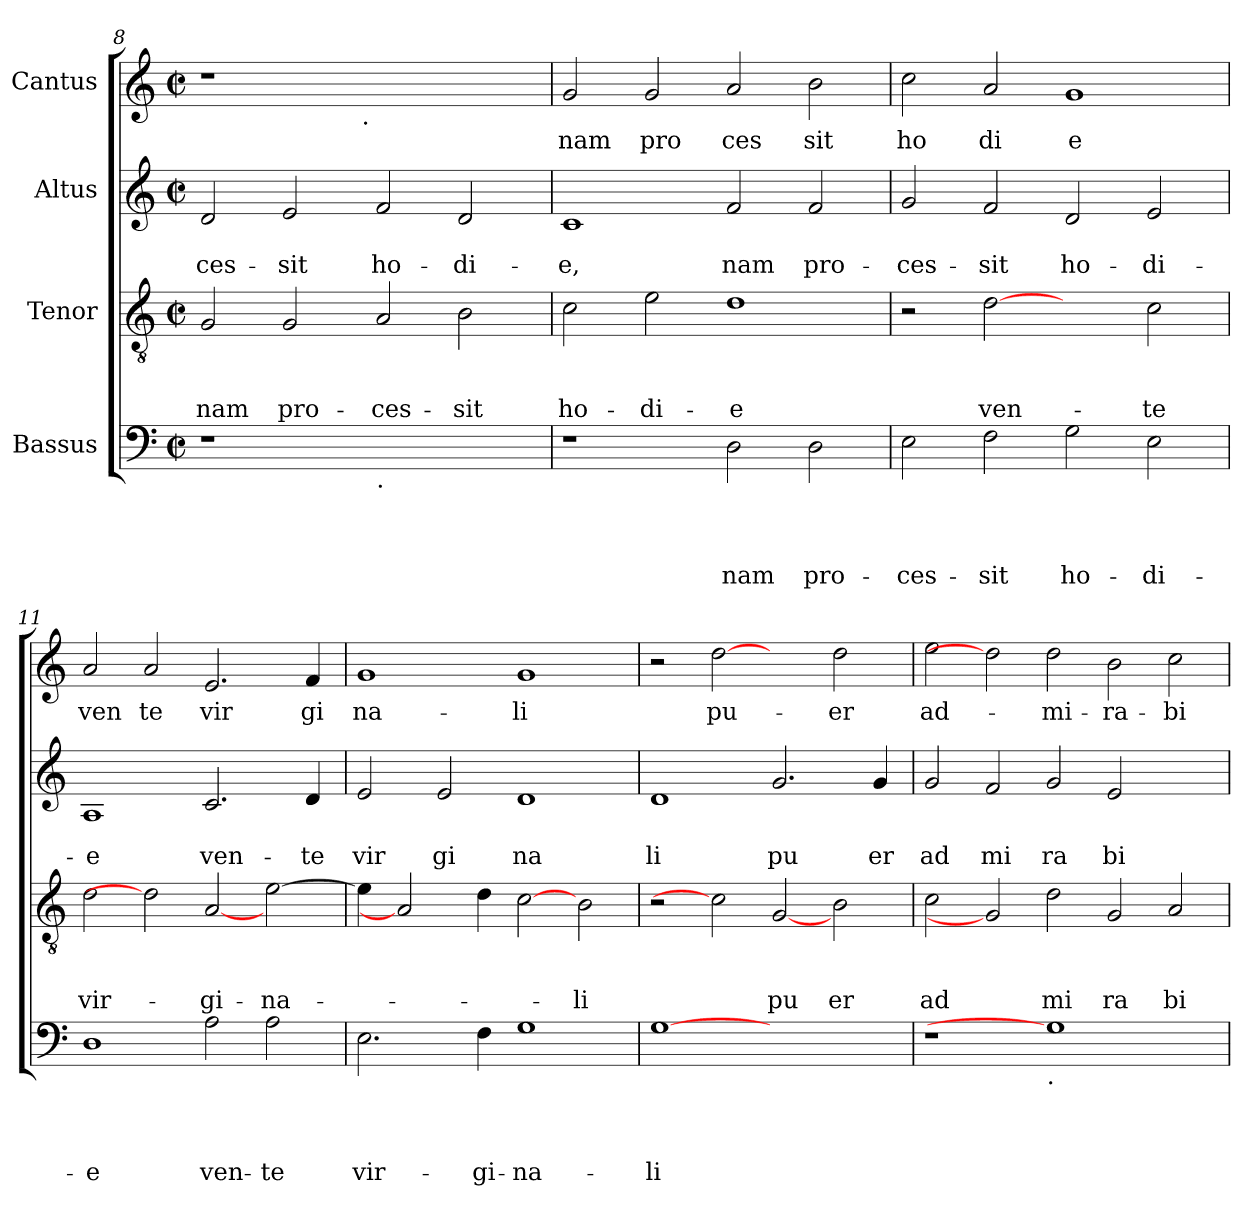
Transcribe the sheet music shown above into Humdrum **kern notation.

**kern	**text	**text	**text	**text	**kern	**text	**text	**text	**kern	**text	**text	**kern	**text
*part4	*part4	*part4	*part4	*part4	*part3	*part3	*part3	*part3	*part2	*part2	*part2	*part1	*part1
*staff4	*staff4	*staff4	*staff4	*staff4	*staff3	*staff3	*staff3	*staff3	*staff2	*staff2	*staff2	*staff1	*staff1
*I"Bassus	*	*	*	*	*I"Tenor	*	*	*	*I"Altus	*	*	*I"Cantus	*
*clefF4	*	*	*	*	*clefGv2	*	*	*	*clefG2	*	*	*clefG2	*
*k[]	*	*	*	*	*k[]	*	*	*	*k[]	*	*	*k[]	*
*C:	*	*	*	*	*C:	*	*	*	*C:	*	*	*C:	*
*M2/2	*	*	*	*	*M2/2	*	*	*	*M2/2	*	*	*M2/2	*
*met(c|)	*	*	*	*	*met(c|)	*	*	*	*met(c|)	*	*	*met(c|)	*
=8	=8	=8	=8	=8	=8	=8	=8	=8	=8	=8	=8	=8	=8
!	!	!	!	!	!	!	!	!LO:LY:b	!	!	!LO:LY:b	!	!
*	*	*	*	*	*	*	*	*	*	*	*	*^	*
1r	.	.	.	.	2G/	.	.	nam	2d/	.	-ces-	1r	2ryy	.
!	!	!	!	!	!	!	!	!LO:LY:b	!	!	!LO:LY:b	!	!	!
.	.	.	.	.	2G/	.	.	pro-	2e/	.	-sit	.	4...ryy	.
!	!	!	!	!	!	!	!	!	!	!	!	!	!LO:TX:b:t=.	!
.	.	.	.	.	.	.	.	.	.	.	.	.	1ryy	.
!LO:TX:b:t=.	!	!	!	!	!	!	!	!	!	!	!	!	!	!
!	!	!	!	!	!	!	!	!LO:LY:b	!	!	!LO:LY:b	!	!	!
1ryy	.	.	.	.	2A/	.	.	-ces-	2f/	.	ho-	1ryy	.	.
!	!	!	!	!	!	!	!	!LO:LY:b	!	!	!LO:LY:b	!	!	!
.	.	.	.	.	2B\	.	.	-sit	2d/	.	-di-	.	.	.
.	.	.	.	.	.	.	.	.	.	.	.	.	32ryy	.
=9	=9	=9	=9	=9	=9	=9	=9	=9	=9	=9	=9	=9	=9	=9
!	!	!	!	!	!	!	!	!LO:LY:b	!	!	!LO:LY:b	!	!	!LO:LY:b
*	*	*	*	*	*	*	*	*	*	*	*	*v	*v	*
1r	.	.	.	.	2c\	.	.	ho-	1c	.	-e,	2g/	nam
!	!	!	!	!	!	!	!	!LO:LY:b	!	!	!	!	!LO:LY:b
.	.	.	.	.	2e\	.	.	-di-	.	.	.	2g/	pro
!	!	!	!	!LO:LY:b	!	!	!	!LO:LY:b	!	!	!LO:LY:b	!	!LO:LY:b
2D\	.	.	.	nam	1d	.	.	-e	2f/	.	nam	2a/	ces
!	!	!	!	!LO:LY:b	!	!	!	!	!	!	!LO:LY:b	!	!LO:LY:b
2D\	.	.	.	pro-	.	.	.	.	2f/	.	pro-	2b\	sit
=10	=10	=10	=10	=10	=10	=10	=10	=10	=10	=10	=10	=10	=10
!	!	!	!	!LO:LY:b	!	!	!	!	!	!	!LO:LY:b	!	!LO:LY:b
2E\	.	.	.	-ces-	2r	.	.	.	2g/	.	-ces-	2cc\	ho
!	!	!	!	!LO:LY:b	!	!	!	!LO:LY:b	!	!	!LO:LY:b	!	!LO:LY:b
2F\	.	.	.	-sit	[2d	.	.	ven-	2f/	.	-sit	2a/	di
!	!	!	!	!LO:LY:b	!	!	!	!	!	!	!LO:LY:b	!	!LO:LY:b
2G\	.	.	.	ho-	2ryy	.	.	.	2d/	.	ho-	1g	e
!	!	!	!	!LO:LY:b	!	!	!	!LO:LY:b	!	!	!LO:LY:b	!	!
2E\	.	.	.	-di-	2c\	.	.	-te	2e/	.	-di-	.	.
=11	=11	=11	=11	=11	=11	=11	=11	=11	=11	=11	=11	=11	=11
!	!	!	!	!LO:LY:b	!	!	!	!LO:LY:b	!	!	!LO:LY:b	!	!LO:LY:b
1D	.	.	.	-e	2d\	.	.	vir-	1A	.	-e	2a/	ven
!	!	!	!	!	!	!	!	!	!	!	!	!	!LO:LY:b
.	.	.	.	.	2d]	.	.	.	.	.	.	2a/	te
!	!	!	!	!LO:LY:b	!	!	!	!LO:LY:b	!	!	!LO:LY:b	!	!LO:LY:b
2A\	.	.	.	ven-	[2A	.	.	-gi-	2.c/	.	ven-	2.e/	vir
!	!	!	!	!LO:LY:b	!	!	!	!LO:LY:b	!	!	!	!	!
2A\	.	.	.	-te	[<2e\	.	.	-na-	.	.	.	.	.
!	!	!	!	!	!	!	!	!	!	!	!LO:LY:b	!	!LO:LY:b
.	.	.	.	.	.	.	.	.	4d/	.	-te	4f/	gi
!!LO:LB:g=z
=12	=12	=12	=12	=12	=12	=12	=12	=12	=12	=12	=12	=12	=12
!	!	!	!	!LO:LY:b	!	!	!	!	!	!	!LO:LY:b	!	!LO:LY:b
2.E\	.	.	.	vir-	4e\]	.	.	.	2e/	.	vir	1g	na-
.	.	.	.	.	2A]	.	.	.	.	.	.	.	.
!	!	!	!	!	!	!	!	!	!	!	!LO:LY:b	!	!
.	.	.	.	.	.	.	.	.	2e/	.	gi	.	.
!	!	!	!	!LO:LY:b	!	!	!	!	!	!	!	!	!
4F\	.	.	.	-gi-	4d\	.	.	.	.	.	.	.	.
!	!	!	!	!LO:LY:b	!	!	!	!	!	!	!LO:LY:b	!	!LO:LY:b
1G	.	.	.	-na-	[2c	.	.	.	1d	.	na	1g	-li
!	!	!	!	!	!	!	!	!LO:LY:b	!	!	!	!	!
.	.	.	.	.	2B\	.	.	-li	.	.	.	.	.
=13	=13	=13	=13	=13	=13	=13	=13	=13	=13	=13	=13	=13	=13
!	!	!	!	!LO:LY:b	!	!	!	!	!	!	!LO:LY:b	!	!
[1G	.	.	.	-li	2r	.	.	.	1d	.	li	2r	.
!	!	!	!	!	!	!	!	!	!	!	!	!	!LO:LY:b
.	.	.	.	.	2c]	.	.	.	.	.	.	[2dd	pu-
!	!	!	!	!	!	!	!	!LO:LY:b	!	!	!LO:LY:b	!	!
1ryy	.	.	.	.	[2G	.	.	pu	2.g/	.	pu	2ryy	.
!	!	!	!	!	!	!	!	!LO:LY:b	!	!	!	!	!LO:LY:b
.	.	.	.	.	2B\	.	.	er	.	.	.	2dd\	-er
!	!	!	!	!	!	!	!	!	!	!	!LO:LY:b	!	!
.	.	.	.	.	.	.	.	.	4g/	.	er	.	.
=14	=14	=14	=14	=14	=14	=14	=14	=14	=14	=14	=14	=14	=14
!	!	!	!	!	!	!	!	!LO:LY:b	!	!	!LO:LY:b	!	!LO:LY:b
1r	.	.	.	.	2c\	.	.	ad	2g/	.	ad	2ee\	ad-
!	!	!	!	!	!	!	!	!	!	!	!LO:LY:b	!	!
.	.	.	.	.	2G]	.	.	.	2f/	.	mi	2dd]	.
!LO:TX:b:t=.	!	!	!	!	!	!	!	!	!	!	!	!	!
!	!	!	!	!	!	!	!	!LO:LY:b	!	!	!LO:LY:b	!	!LO:LY:b
1G]	.	.	.	.	2d\	.	.	mi	2g/	.	ra	2dd\	-mi-
!	!	!	!	!	!	!	!	!LO:LY:b	!	!	!LO:LY:b	!	!LO:LY:b
.	.	.	.	.	2G/	.	.	ra	2e/	.	bi	2b\	-ra-
!	!	!	!	!	!	!	!	!LO:LY:b	!	!	!	!	!LO:LY:b
2ryy	.	.	.	.	2A/	.	.	bi	2ryy	.	.	2cc\	-bi-
=	=	=	=	=	=	=	=	=	=	=	=	=	=
*-	*-	*-	*-	*-	*-	*-	*-	*-	*-	*-	*-	*-	*-
